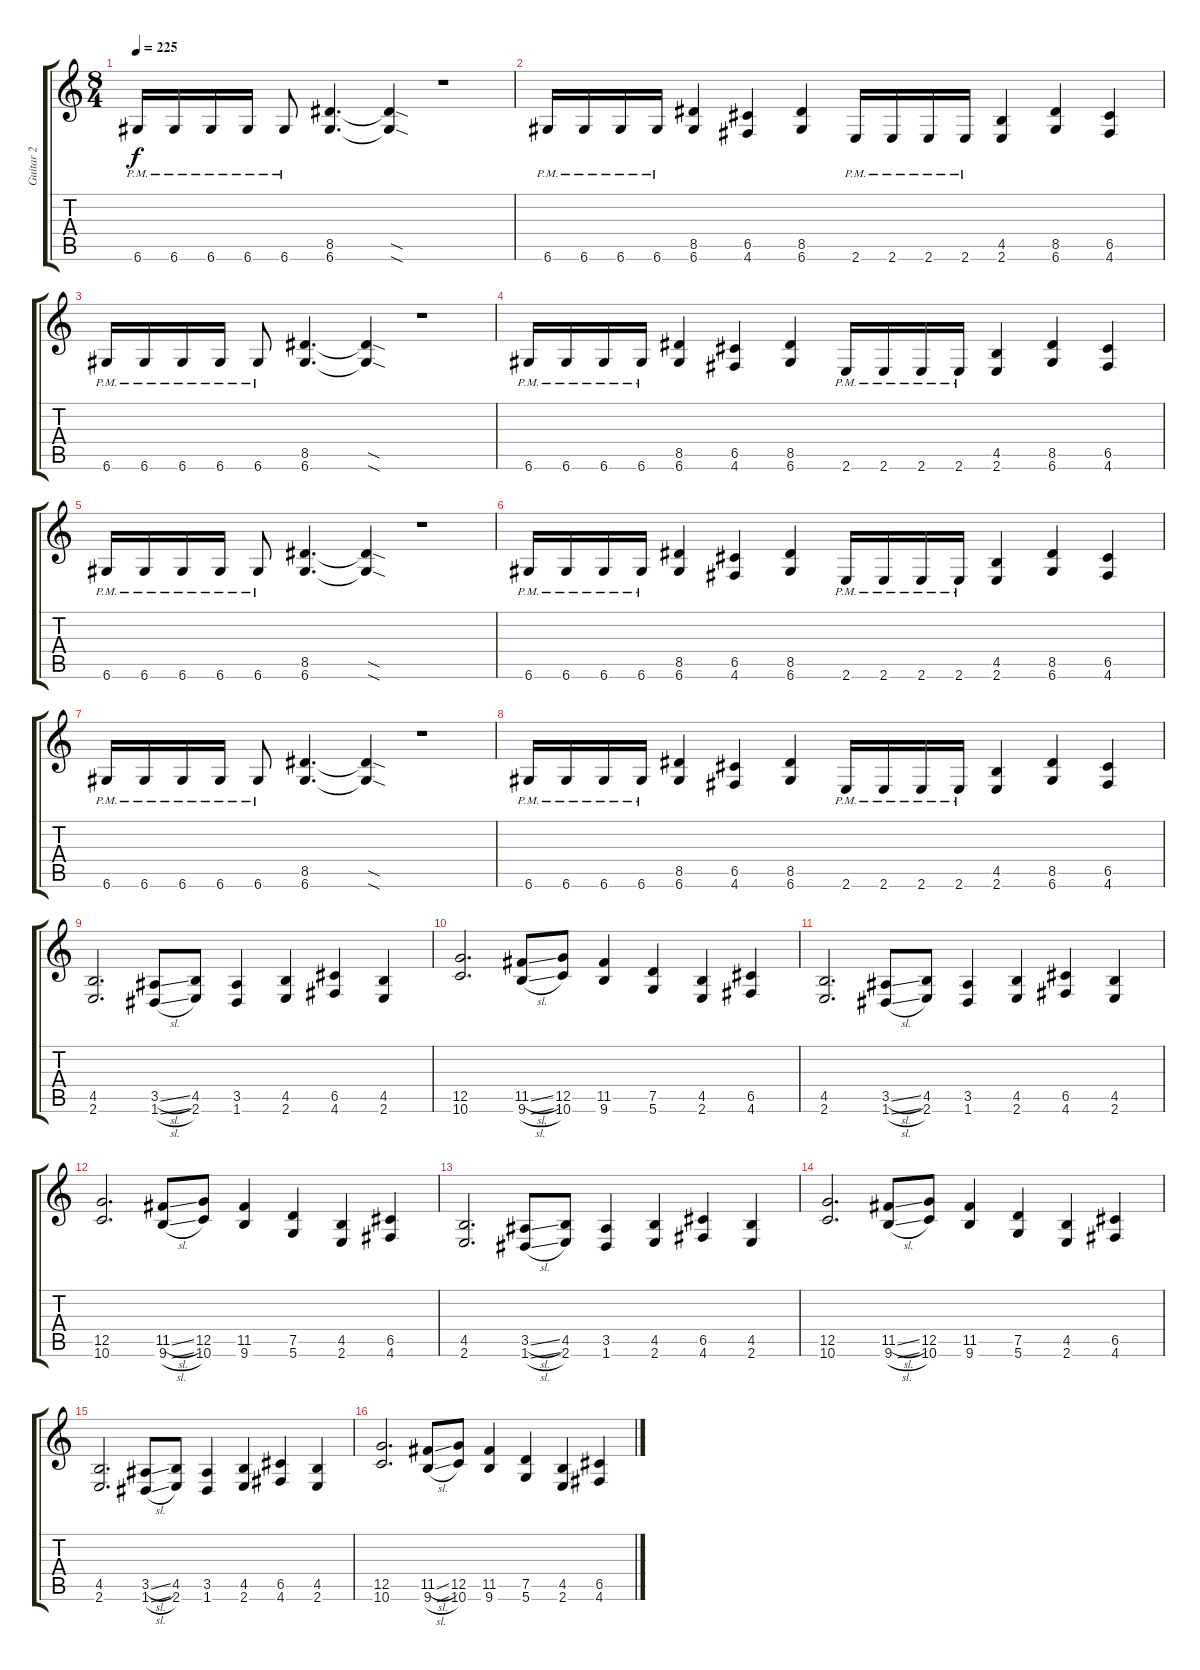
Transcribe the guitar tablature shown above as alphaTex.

\track ("Guitar 2" "Guitar 2") {instrument overdrivenguitar}
\staff {score tabs}
\tuning (D4 A3 F3 C3 G2 D2) {hide}
\ts (8 4)
\tempo 225
\clef g2
\ks c
6.6{pm}.16{dy f} 6.6{pm}.16 6.6{pm}.16 6.6{pm}.16 6.6{pm}.8 (8.5 6.6).4{d} (8.5{sod t} 6.6{sod t}).4 r.1 |
6.6{pm}.16 6.6{pm}.16 6.6{pm}.16 6.6{pm}.16 (8.5 6.6).4 (6.5 4.6).4 (8.5 6.6).4 2.6{pm}.16 2.6{pm}.16 2.6{pm}.16 2.6{pm}.16 (4.5 2.6).4 (8.5 6.6).4 (6.5 4.6).4 |
6.6{pm}.16 6.6{pm}.16 6.6{pm}.16 6.6{pm}.16 6.6{pm}.8 (8.5 6.6).4{d} (8.5{sod t} 6.6{sod t}).4 r.1 |
6.6{pm}.16 6.6{pm}.16 6.6{pm}.16 6.6{pm}.16 (8.5 6.6).4 (6.5 4.6).4 (8.5 6.6).4 2.6{pm}.16 2.6{pm}.16 2.6{pm}.16 2.6{pm}.16 (4.5 2.6).4 (8.5 6.6).4 (6.5 4.6).4 |
6.6{pm}.16 6.6{pm}.16 6.6{pm}.16 6.6{pm}.16 6.6{pm}.8 (8.5 6.6).4{d} (8.5{sod t} 6.6{sod t}).4 r.1 |
6.6{pm}.16 6.6{pm}.16 6.6{pm}.16 6.6{pm}.16 (8.5 6.6).4 (6.5 4.6).4 (8.5 6.6).4 2.6{pm}.16 2.6{pm}.16 2.6{pm}.16 2.6{pm}.16 (4.5 2.6).4 (8.5 6.6).4 (6.5 4.6).4 |
6.6{pm}.16 6.6{pm}.16 6.6{pm}.16 6.6{pm}.16 6.6{pm}.8 (8.5 6.6).4{d} (8.5{sod t} 6.6{sod t}).4 r.1 |
6.6{pm}.16 6.6{pm}.16 6.6{pm}.16 6.6{pm}.16 (8.5 6.6).4 (6.5 4.6).4 (8.5 6.6).4 2.6{pm}.16 2.6{pm}.16 2.6{pm}.16 2.6{pm}.16 (4.5 2.6).4 (8.5 6.6).4 (6.5 4.6).4 |
(4.5 2.6).2{d} (3.5{sl} 1.6{sl}).8 (4.5 2.6).8 (3.5 1.6).4 (4.5 2.6).4 (6.5 4.6).4 (4.5 2.6).4 |
(12.5 10.6).2{d} (11.5{sl} 9.6{sl}).8 (12.5 10.6).8 (11.5 9.6).4 (7.5 5.6).4 (4.5 2.6).4 (6.5 4.6).4 |
(4.5 2.6).2{d} (3.5{sl} 1.6{sl}).8 (4.5 2.6).8 (3.5 1.6).4 (4.5 2.6).4 (6.5 4.6).4 (4.5 2.6).4 |
(12.5 10.6).2{d} (11.5{sl} 9.6{sl}).8 (12.5 10.6).8 (11.5 9.6).4 (7.5 5.6).4 (4.5 2.6).4 (6.5 4.6).4 |
(4.5 2.6).2{d} (3.5{sl} 1.6{sl}).8 (4.5 2.6).8 (3.5 1.6).4 (4.5 2.6).4 (6.5 4.6).4 (4.5 2.6).4 |
(12.5 10.6).2{d} (11.5{sl} 9.6{sl}).8 (12.5 10.6).8 (11.5 9.6).4 (7.5 5.6).4 (4.5 2.6).4 (6.5 4.6).4 |
(4.5 2.6).2{d} (3.5{sl} 1.6{sl}).8 (4.5 2.6).8 (3.5 1.6).4 (4.5 2.6).4 (6.5 4.6).4 (4.5 2.6).4 |
(12.5 10.6).2{d} (11.5{sl} 9.6{sl}).8 (12.5 10.6).8 (11.5 9.6).4 (7.5 5.6).4 (4.5 2.6).4 (6.5 4.6).4
